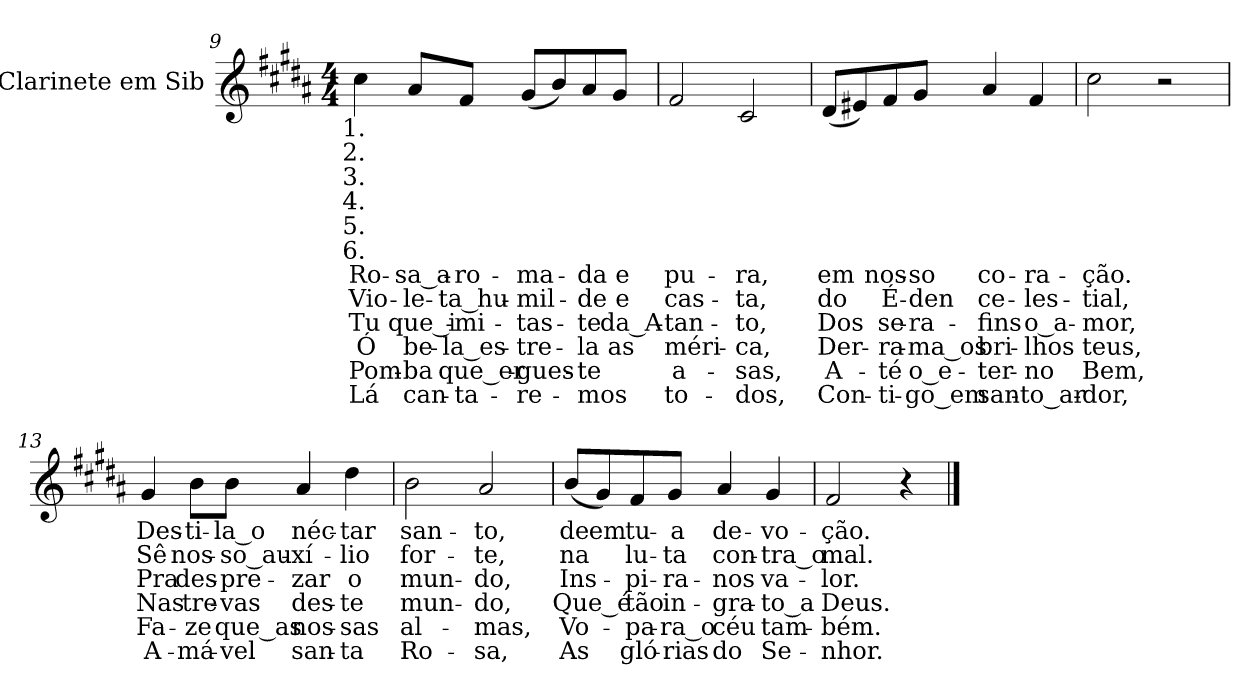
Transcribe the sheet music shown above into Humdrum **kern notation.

**kern	**text	**text	**text	**text	**text	**text
*part1	*part1	*part1	*part1	*part1	*part1	*part1
*staff1	*staff1	*staff1	*staff1	*staff1	*staff1	*staff1
*I"Clarinete em Sib	*	*	*	*	*	*
*I'Cl.	*	*	*	*	*	*
!!LO:LB:g=z
*clefG2	*	*	*	*	*	*
*ITrd1c2	*	*	*	*	*	*
*k[f#c#g#]	*	*	*	*	*	*
*A:	*	*	*	*	*	*
*M4/4	*	*	*	*	*	*
=9	=9	=9	=9	=9	=9	=9
!LO:TX:b:cj:t=1.	!	!	!	!	!	!
!LO:TX:b:cj:t=2.	!	!	!	!	!	!
!LO:TX:b:cj:t=3.	!	!	!	!	!	!
!LO:TX:b:cj:t=4.	!	!	!	!	!	!
!LO:TX:b:cj:t=5.	!	!	!	!	!	!
!LO:TX:b:cj:t=6.	!	!	!	!	!	!
!	!LO:LY:b:color=#000000	!LO:LY:b:color=#000000	!LO:LY:b:color=#000000	!LO:LY:b:color=#000000	!LO:LY:b:color=#000000	!LO:LY:b:color=#000000
4bi\	Ro-	Vio-	Tu	Ó	Pom-	Lá
!	!LO:LY:b:color=#000000	!LO:LY:b:color=#000000	!LO:LY:b:color=#000000	!LO:LY:b:color=#000000	!LO:LY:b:color=#000000	!LO:LY:b:color=#000000
8g#i/L	-sa_a-	-le-	que_i-	be-	-ba	can-
!	!LO:LY:b:color=#000000	!LO:LY:b:color=#000000	!LO:LY:b:color=#000000	!LO:LY:b:color=#000000	!LO:LY:b:color=#000000	!LO:LY:b:color=#000000
8ei/J	-ro-	-ta_hu-	-mi-	-la_es-	que_er-	-ta-
!	!LO:LY:b:color=#000000	!LO:LY:b:color=#000000	!LO:LY:b:color=#000000	!LO:LY:b:color=#000000	!LO:LY:b:color=#000000	!LO:LY:b:color=#000000
(8f#i/L	-ma-	-mil-	-tas-	-tre-	-gues-	-re-
8ai/)	.	.	.	.	.	.
!	!LO:LY:b:color=#000000	!LO:LY:b:color=#000000	!LO:LY:b:color=#000000	!LO:LY:b:color=#000000	!LO:LY:b:color=#000000	!LO:LY:b:color=#000000
8g#i/	-da	-de	-te	-la	-te	-mos
!	!LO:LY:b:color=#000000	!LO:LY:b:color=#000000	!LO:LY:b:color=#000000	!LO:LY:b:color=#000000	!	!
8f#i/J	e	e	da_A-	as	.	.
=10	=10	=10	=10	=10	=10	=10
!	!LO:LY:b:color=#000000	!LO:LY:b:color=#000000	!LO:LY:b:color=#000000	!LO:LY:b:color=#000000	!LO:LY:b:color=#000000	!LO:LY:b:color=#000000
2ei/	pu-	cas-	tan-	-méri-	a-	to-
!	!LO:LY:b:color=#000000	!LO:LY:b:color=#000000	!LO:LY:b:color=#000000	!LO:LY:b:color=#000000	!LO:LY:b:color=#000000	!LO:LY:b:color=#000000
2Bi/	-ra,	-ta,	-to,	-ca,	-sas,	-dos,
=11	=11	=11	=11	=11	=11	=11
!	!LO:LY:b:color=#000000	!LO:LY:b:color=#000000	!LO:LY:b:color=#000000	!LO:LY:b:color=#000000	!LO:LY:b:color=#000000	!LO:LY:b:color=#000000
(8c#i/L	em	do	Dos	Der-	A-	Con-
8d#Xi/)	.	.	.	.	.	.
!	!LO:LY:b:color=#000000	!LO:LY:b:color=#000000	!LO:LY:b:color=#000000	!LO:LY:b:color=#000000	!LO:LY:b:color=#000000	!LO:LY:b:color=#000000
8ei/	nos-	É-	se-	-ra-	-té	-ti-
!	!LO:LY:b:color=#000000	!LO:LY:b:color=#000000	!LO:LY:b:color=#000000	!LO:LY:b:color=#000000	!LO:LY:b:color=#000000	!LO:LY:b:color=#000000
8f#i/J	-so	-den	-ra-	-ma_os	o_e-	-go_em
!	!LO:LY:b:color=#000000	!LO:LY:b:color=#000000	!LO:LY:b:color=#000000	!LO:LY:b:color=#000000	!LO:LY:b:color=#000000	!LO:LY:b:color=#000000
4g#i/	co-	ce-	-fins	bri-	-ter-	san-
!	!LO:LY:b:color=#000000	!LO:LY:b:color=#000000	!LO:LY:b:color=#000000	!LO:LY:b:color=#000000	!LO:LY:b:color=#000000	!LO:LY:b:color=#000000
4ei/	-ra-	-les-	o_a-	-lhos	-no	-to_ar-
=12	=12	=12	=12	=12	=12	=12
!	!LO:LY:b:color=#000000	!LO:LY:b:color=#000000	!LO:LY:b:color=#000000	!LO:LY:b:color=#000000	!LO:LY:b:color=#000000	!LO:LY:b:color=#000000
2bi\	-ção.	-tial,	-mor,	teus,	Bem,	-dor,
2r	.	.	.	.	.	.
!!LO:LB:g=z
=13	=13	=13	=13	=13	=13	=13
!	!LO:LY:b:color=#000000	!LO:LY:b:color=#000000	!LO:LY:b:color=#000000	!LO:LY:b:color=#000000	!LO:LY:b:color=#000000	!LO:LY:b:color=#000000
4f#i/	Des-	Sê	Pra	Nas	Fa-	A-
!	!LO:LY:b:color=#000000	!LO:LY:b:color=#000000	!LO:LY:b:color=#000000	!LO:LY:b:color=#000000	!LO:LY:b:color=#000000	!LO:LY:b:color=#000000
8ai\L	-ti-	nos-	des-	tre-	-ze	-má-
!	!LO:LY:b:color=#000000	!LO:LY:b:color=#000000	!LO:LY:b:color=#000000	!LO:LY:b:color=#000000	!LO:LY:b:color=#000000	!LO:LY:b:color=#000000
8ai\J	-la_o	-so_au-	-pre-	-vas	que_as	-vel
!	!LO:LY:b:color=#000000	!LO:LY:b:color=#000000	!LO:LY:b:color=#000000	!LO:LY:b:color=#000000	!LO:LY:b:color=#000000	!LO:LY:b:color=#000000
4g#i/	néc-	-xí-	-zar	des-	nos-	san-
!	!LO:LY:b:color=#000000	!LO:LY:b:color=#000000	!LO:LY:b:color=#000000	!LO:LY:b:color=#000000	!LO:LY:b:color=#000000	!LO:LY:b:color=#000000
4cc#i\	-tar	-lio	o	-te	-sas	-ta
=14	=14	=14	=14	=14	=14	=14
!	!LO:LY:b:color=#000000	!LO:LY:b:color=#000000	!LO:LY:b:color=#000000	!LO:LY:b:color=#000000	!LO:LY:b:color=#000000	!LO:LY:b:color=#000000
2ai\	san-	for-	mun-	mun-	al-	Ro-
!	!LO:LY:b:color=#000000	!LO:LY:b:color=#000000	!LO:LY:b:color=#000000	!LO:LY:b:color=#000000	!LO:LY:b:color=#000000	!LO:LY:b:color=#000000
2g#i/	-to,	-te,	-do,	-do,	-mas,	-sa,
=15	=15	=15	=15	=15	=15	=15
!	!LO:LY:b:color=#000000	!LO:LY:b:color=#000000	!LO:LY:b:color=#000000	!LO:LY:b:color=#000000	!LO:LY:b:color=#000000	!LO:LY:b:color=#000000
(8ai/L	de	na	Ins-	Que_é	Vo-	As
!	!LO:LY:b:color=#000000	!	!	!	!	!
8f#i/)	-em	.	.	.	.	.
!	!LO:LY:b:color=#000000	!LO:LY:b:color=#000000	!LO:LY:b:color=#000000	!LO:LY:b:color=#000000	!LO:LY:b:color=#000000	!LO:LY:b:color=#000000
8ei/	tu-	lu-	-pi-	tão	pa-	gló-
!	!LO:LY:b:color=#000000	!LO:LY:b:color=#000000	!LO:LY:b:color=#000000	!LO:LY:b:color=#000000	!LO:LY:b:color=#000000	!LO:LY:b:color=#000000
8f#i/J	-a	-ta	-ra-	in-	-ra_o	-rias
!	!LO:LY:b:color=#000000	!LO:LY:b:color=#000000	!LO:LY:b:color=#000000	!LO:LY:b:color=#000000	!LO:LY:b:color=#000000	!LO:LY:b:color=#000000
4g#i/	de-	con-	-nos	-gra-	céu	do
!	!LO:LY:b:color=#000000	!LO:LY:b:color=#000000	!LO:LY:b:color=#000000	!LO:LY:b:color=#000000	!LO:LY:b:color=#000000	!LO:LY:b:color=#000000
4f#i/	-vo-	-tra_o	va-	-to_a	tam-	Se-
=16	=16	=16	=16	=16	=16	=16
!	!LO:LY:b:color=#000000	!LO:LY:b:color=#000000	!LO:LY:b:color=#000000	!LO:LY:b:color=#000000	!LO:LY:b:color=#000000	!LO:LY:b:color=#000000
2ei/	-ção.	mal.	-lor.	Deus.	-bém.	-nhor.
4r	.	.	.	.	.	.
==	==	==	==	==	==	==
*-	*-	*-	*-	*-	*-	*-
